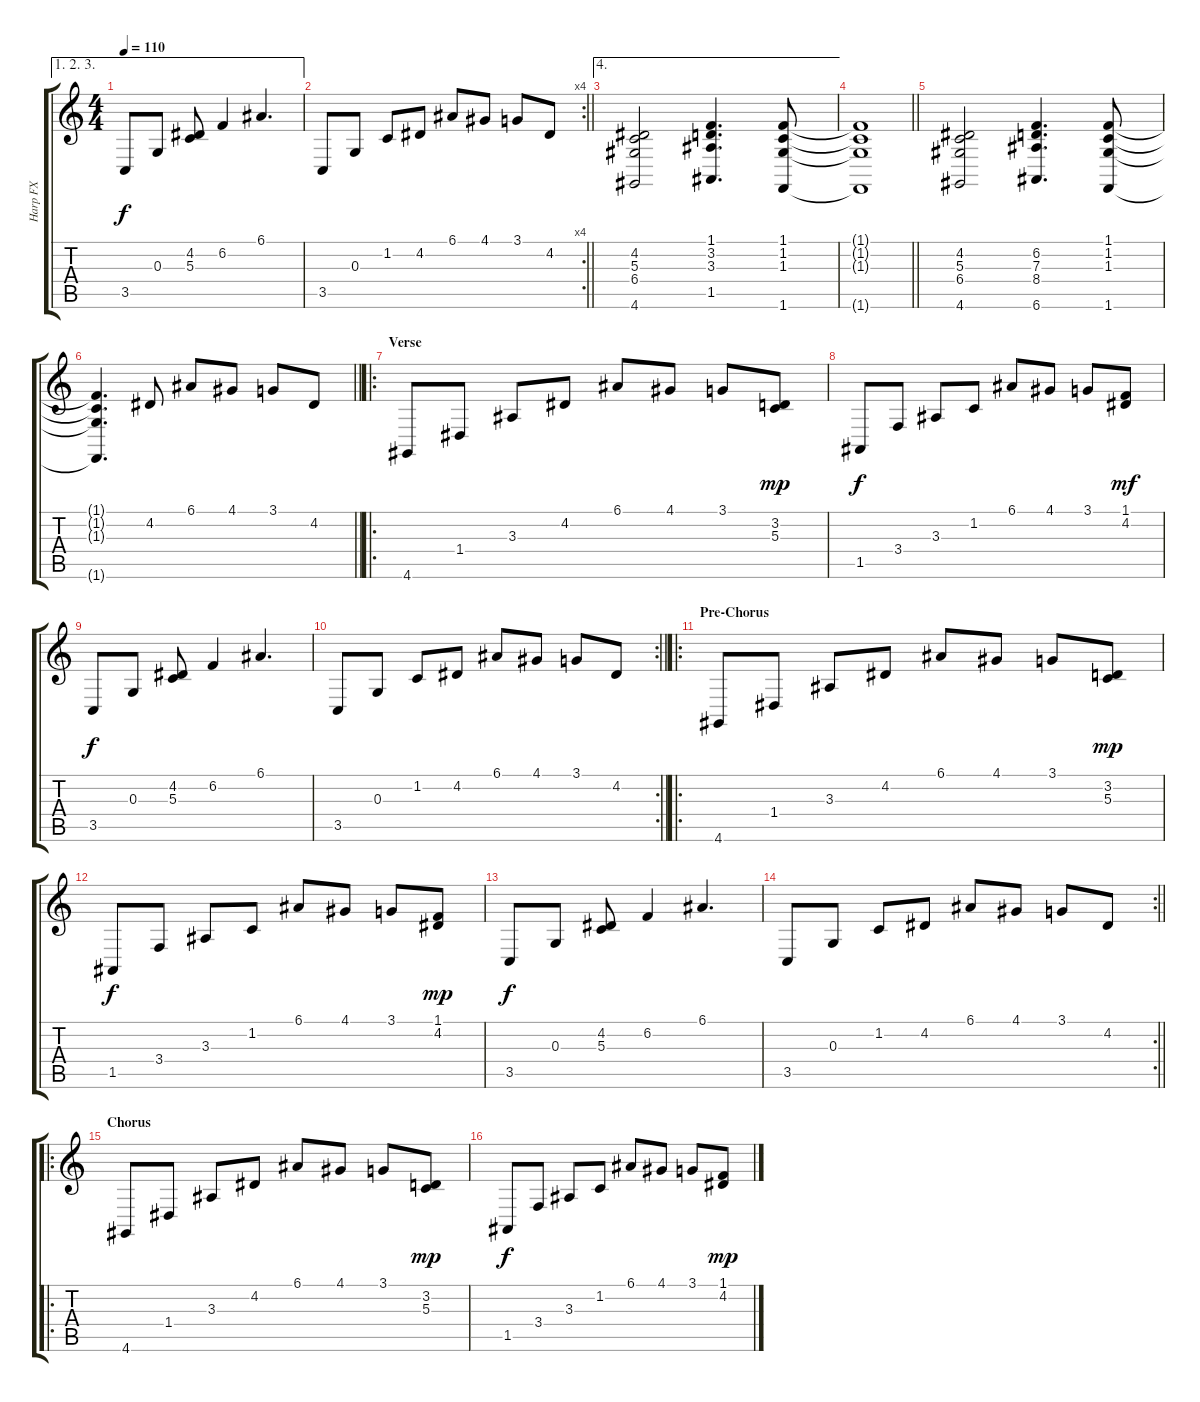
\track ("Harp FX" "Harp FX") {instrument fx4atmosphere}
\staff {score tabs}
\tuning (E4 B3 G3 D3 A2 E2) {hide}
\ae (1 2 3)
\ts (4 4)
\tempo 110
\clef g2
\ks c
3.5.8{dy f} 0.3.8 (4.2 5.3).8 6.2.4 6.1.4{d} |
\rc 4
\barLineRight lightlight
3.5.8 0.3.8 1.2.8 4.2.8 6.1.8 4.1.8 3.1.8 4.2.8 |
\ae 4
(4.2 5.3 6.4 4.6).2 (1.1 3.2 3.3 1.5).4{d} (1.1 1.2 1.3 1.6).8 |
\barLineRight lightlight
(1.1{t} 1.2{t} 1.3{t} 1.6{t}).1 |
(4.2 5.3 6.4 4.6).2 (6.2 7.3 8.4 6.6).4{d} (1.1 1.2 1.3 1.6).8 |
\barLineRight lightlight
(1.1{t} 1.2{t} 1.3{t} 1.6{t}).4{d} 4.2.8 6.1.8 4.1.8 3.1.8 4.2.8 |
\ro
\section ("" "Verse")
4.6.8 1.4.8 3.3.8 4.2.8 6.1.8 4.1.8 3.1.8 (3.2 5.3).8{dy mp} |
1.5.8{dy f} 3.4.8 3.3.8 1.2.8 6.1.8 4.1.8 3.1.8 (1.1 4.2).8{dy mf} |
3.5.8{dy f} 0.3.8 (4.2 5.3).8 6.2.4 6.1.4{d} |
\rc 2
\barLineRight lightlight
3.5.8 0.3.8 1.2.8 4.2.8 6.1.8 4.1.8 3.1.8 4.2.8 |
\ro
\section ("" "Pre-Chorus")
4.6.8 1.4.8 3.3.8 4.2.8 6.1.8 4.1.8 3.1.8 (3.2 5.3).8{dy mp} |
1.5.8{dy f} 3.4.8 3.3.8 1.2.8 6.1.8 4.1.8 3.1.8 (1.1 4.2).8{dy mp} |
3.5.8{dy f} 0.3.8 (4.2 5.3).8 6.2.4 6.1.4{d} |
\rc 2
\barLineRight lightlight
3.5.8 0.3.8 1.2.8 4.2.8 6.1.8 4.1.8 3.1.8 4.2.8 |
\ro
\section ("" "Chorus")
4.6.8 1.4.8 3.3.8 4.2.8 6.1.8 4.1.8 3.1.8 (3.2 5.3).8{dy mp} |
1.5.8{dy f} 3.4.8 3.3.8 1.2.8 6.1.8 4.1.8 3.1.8 (1.1 4.2).8{dy mp}
